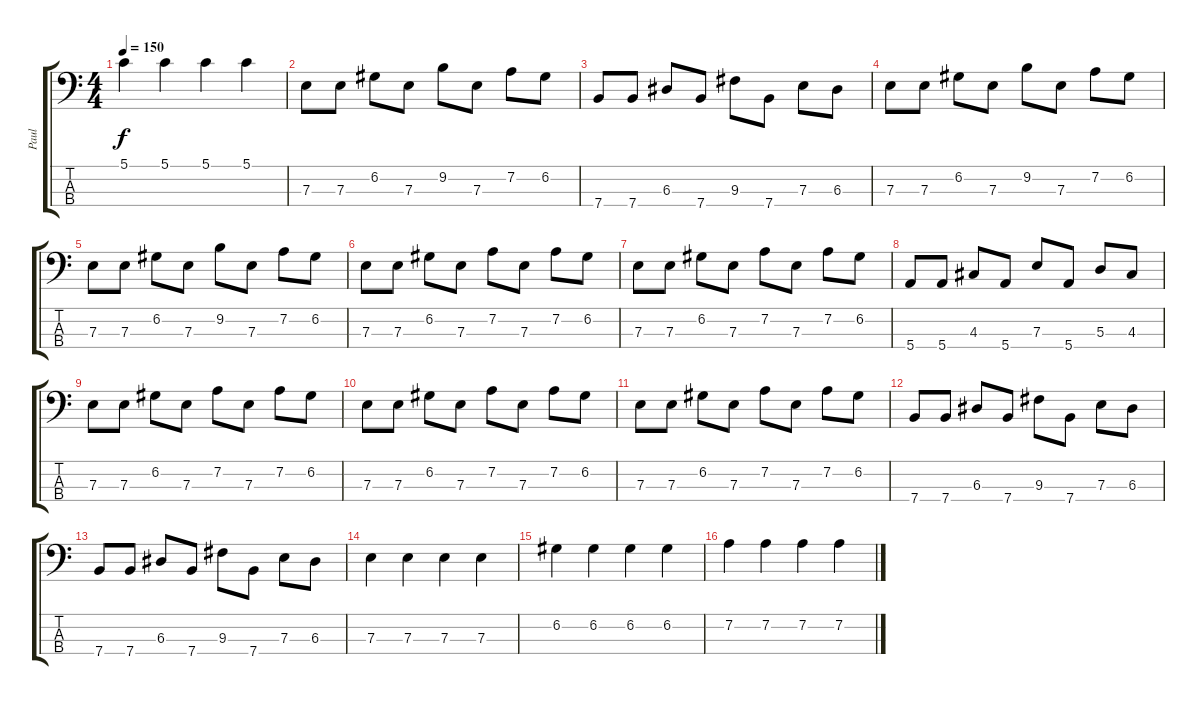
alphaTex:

\track ("Paul" "Paul") {instrument electricbassfinger}
\staff {score tabs}
\tuning (G2 D2 A1 E1) {hide}
\ts (4 4)
\tempo 150
\clef f4
\ks c
5.1.4{dy f} 5.1.4 5.1.4 5.1.4 |
7.3.8 7.3.8 6.2.8 7.3.8 9.2.8 7.3.8 7.2.8 6.2.8 |
7.4.8 7.4.8 6.3.8 7.4.8 9.3.8 7.4.8 7.3.8 6.3.8 |
7.3.8 7.3.8 6.2.8 7.3.8 9.2.8 7.3.8 7.2.8 6.2.8 |
7.3.8 7.3.8 6.2.8 7.3.8 9.2.8 7.3.8 7.2.8 6.2.8 |
7.3.8 7.3.8 6.2.8 7.3.8 7.2.8 7.3.8 7.2.8 6.2.8 |
7.3.8 7.3.8 6.2.8 7.3.8 7.2.8 7.3.8 7.2.8 6.2.8 |
5.4.8 5.4.8 4.3.8 5.4.8 7.3.8 5.4.8 5.3.8 4.3.8 |
7.3.8 7.3.8 6.2.8 7.3.8 7.2.8 7.3.8 7.2.8 6.2.8 |
7.3.8 7.3.8 6.2.8 7.3.8 7.2.8 7.3.8 7.2.8 6.2.8 |
7.3.8 7.3.8 6.2.8 7.3.8 7.2.8 7.3.8 7.2.8 6.2.8 |
7.4.8 7.4.8 6.3.8 7.4.8 9.3.8 7.4.8 7.3.8 6.3.8 |
7.4.8 7.4.8 6.3.8 7.4.8 9.3.8 7.4.8 7.3.8 6.3.8 |
7.3.4 7.3.4 7.3.4 7.3.4 |
6.2.4 6.2.4 6.2.4 6.2.4 |
7.2.4 7.2.4 7.2.4 7.2.4
